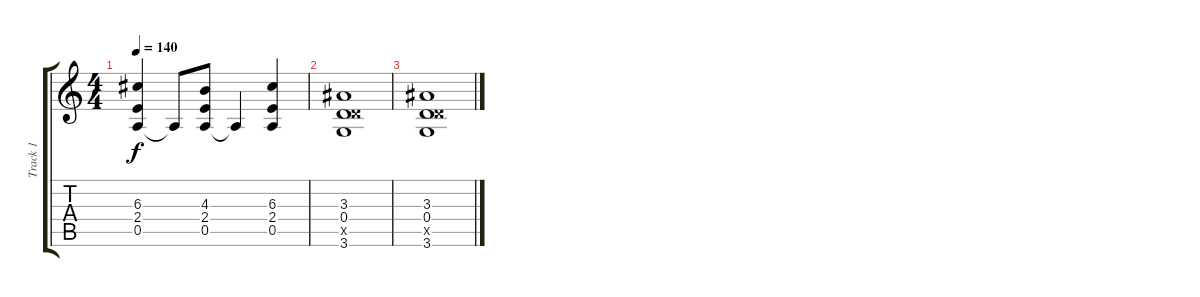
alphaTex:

\track ("Track 1" "Track 1") {instrument acousticguitarsteel}
\staff {score tabs}
\tuning (E4 B3 G3 D3 A2 E2) {hide}
\ts (4 4)
\tempo 140
\clef g2
\ks c
(6.3 2.4 0.5).4{dy f} 0.5{t}.8 (4.3 2.4 0.5).8 0.5{t}.4 (6.3 2.4 0.5).4 |
(3.3 0.4 5.5{x} 3.6).1 |
(3.3 0.4 5.5{x} 3.6).1
